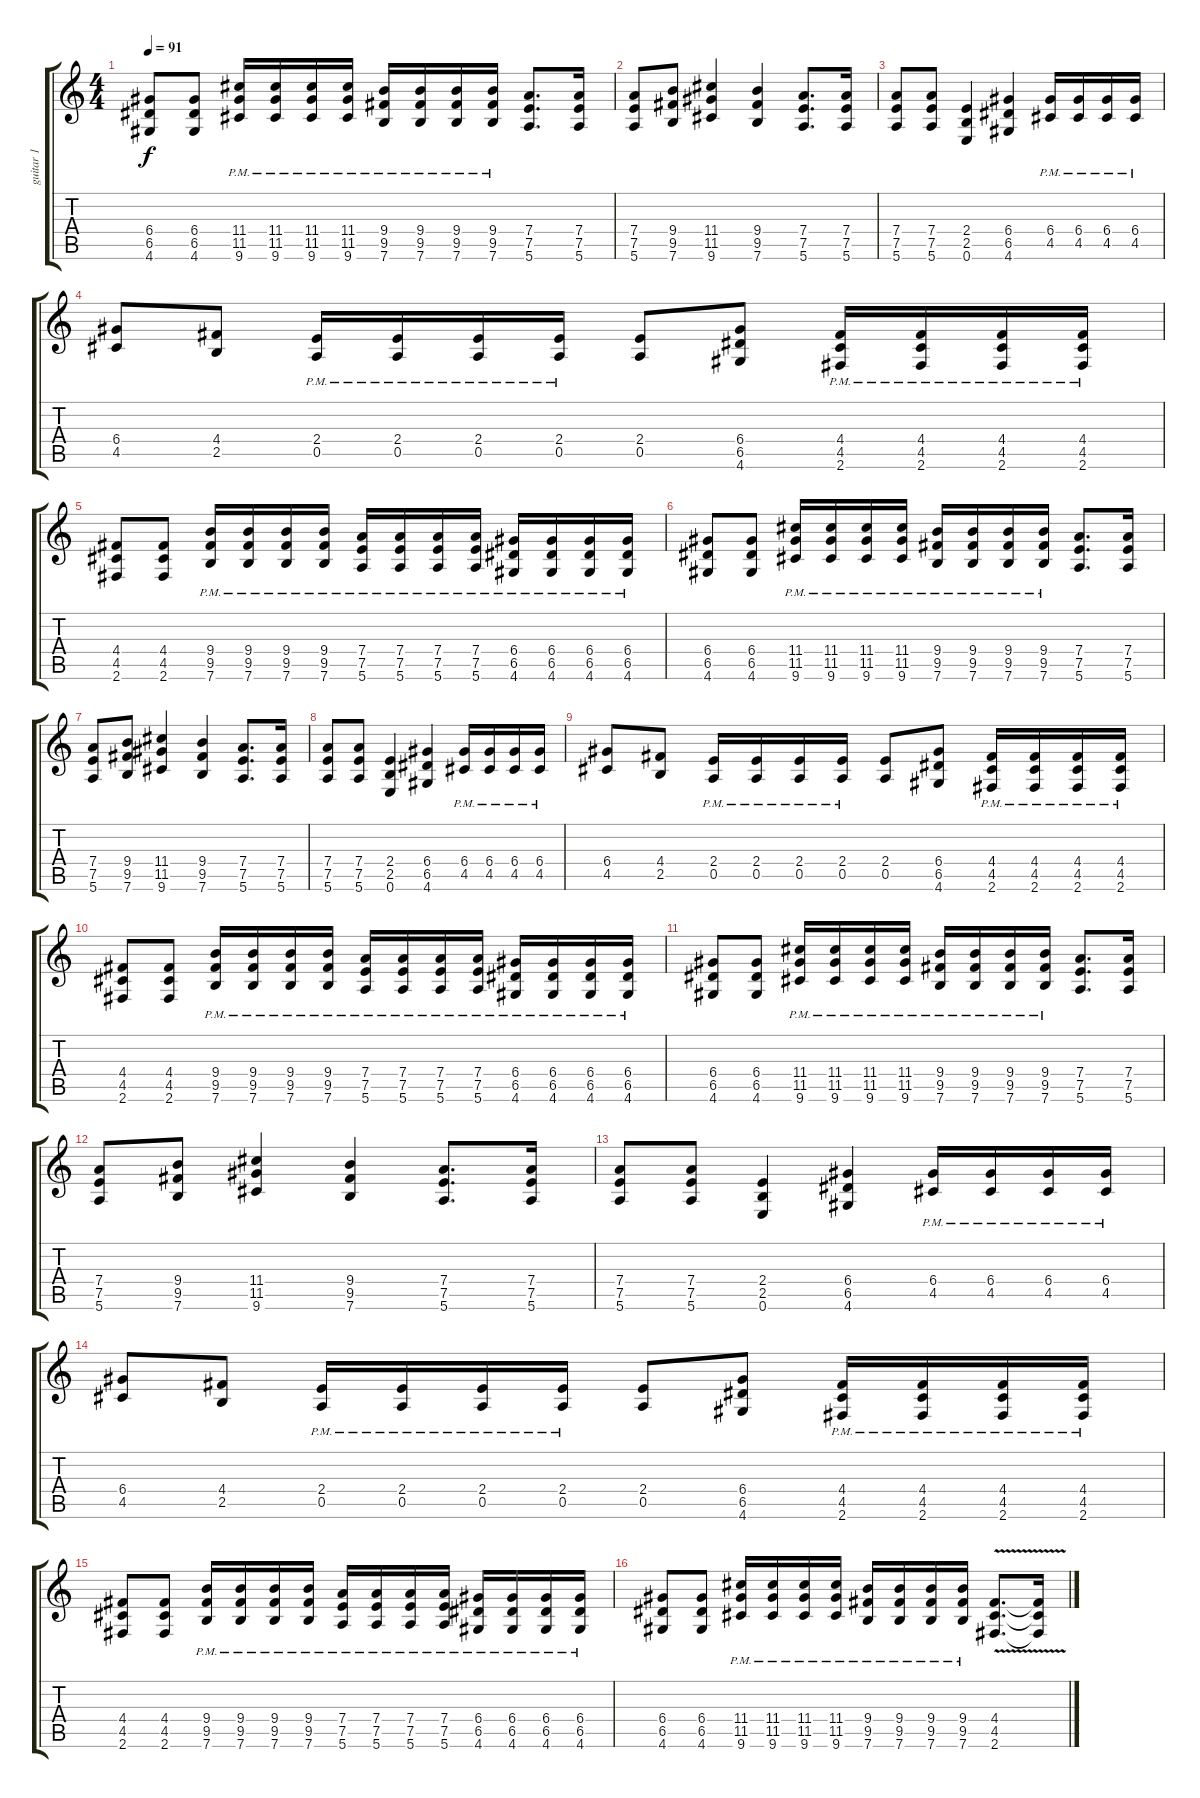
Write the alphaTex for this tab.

\track ("guitar 1" "guitar 1") {instrument distortionguitar}
\staff {score tabs}
\tuning (E4 B3 G3 D3 A2 E2) {hide}
\ts (4 4)
\tempo 91
\clef g2
\ks c
(6.4 6.5 4.6).8{dy f} (6.4 6.5 4.6).8 (11.4{pm} 11.5{pm} 9.6{pm}).16 (11.4{pm} 11.5{pm} 9.6{pm}).16 (11.4{pm} 11.5{pm} 9.6{pm}).16 (11.4{pm} 11.5{pm} 9.6{pm}).16 (9.4{pm} 9.5{pm} 7.6{pm}).16 (9.4{pm} 9.5{pm} 7.6{pm}).16 (9.4{pm} 9.5{pm} 7.6{pm}).16 (9.4{pm} 9.5{pm} 7.6{pm}).16 (7.4 7.5 5.6).8{d} (7.4 7.5 5.6).16 |
(7.4 7.5 5.6).8 (9.4 9.5 7.6).8 (11.4 11.5 9.6).4 (9.4 9.5 7.6).4 (7.4 7.5 5.6).8{d} (7.4 7.5 5.6).16 |
(7.4 7.5 5.6).8 (7.4 7.5 5.6).8 (2.4 2.5 0.6).4 (6.4 6.5 4.6).4 (6.4{pm} 4.5{pm}).16 (6.4{pm} 4.5{pm}).16 (6.4{pm} 4.5{pm}).16 (6.4{pm} 4.5{pm}).16 |
(6.4 4.5).8 (4.4 2.5).8 (2.4{pm} 0.5{pm}).16 (2.4{pm} 0.5{pm}).16 (2.4{pm} 0.5{pm}).16 (2.4{pm} 0.5{pm}).16 (2.4 0.5).8 (6.4 6.5 4.6).8 (4.4{pm} 4.5{pm} 2.6{pm}).16 (4.4{pm} 4.5{pm} 2.6{pm}).16 (4.4{pm} 4.5{pm} 2.6{pm}).16 (4.4{pm} 4.5{pm} 2.6{pm}).16 |
(4.4 4.5 2.6).8 (4.4 4.5 2.6).8 (9.4{pm} 9.5{pm} 7.6{pm}).16 (9.4{pm} 9.5{pm} 7.6{pm}).16 (9.4{pm} 9.5{pm} 7.6{pm}).16 (9.4{pm} 9.5{pm} 7.6{pm}).16 (7.4{pm} 7.5{pm} 5.6{pm}).16 (7.4{pm} 7.5{pm} 5.6{pm}).16 (7.4{pm} 7.5{pm} 5.6{pm}).16 (7.4{pm} 7.5{pm} 5.6{pm}).16 (6.4{pm} 6.5{pm} 4.6{pm}).16 (6.4{pm} 6.5{pm} 4.6{pm}).16 (6.4{pm} 6.5{pm} 4.6{pm}).16 (6.4 6.5{pm} 4.6).16 |
(6.4 6.5 4.6).8 (6.4 6.5 4.6).8 (11.4{pm} 11.5{pm} 9.6{pm}).16 (11.4{pm} 11.5{pm} 9.6{pm}).16 (11.4{pm} 11.5{pm} 9.6{pm}).16 (11.4{pm} 11.5{pm} 9.6{pm}).16 (9.4{pm} 9.5{pm} 7.6{pm}).16 (9.4{pm} 9.5{pm} 7.6{pm}).16 (9.4{pm} 9.5{pm} 7.6{pm}).16 (9.4{pm} 9.5{pm} 7.6{pm}).16 (7.4 7.5 5.6).8{d} (7.4 7.5 5.6).16 |
(7.4 7.5 5.6).8 (9.4 9.5 7.6).8 (11.4 11.5 9.6).4 (9.4 9.5 7.6).4 (7.4 7.5 5.6).8{d} (7.4 7.5 5.6).16 |
(7.4 7.5 5.6).8 (7.4 7.5 5.6).8 (2.4 2.5 0.6).4 (6.4 6.5 4.6).4 (6.4{pm} 4.5{pm}).16 (6.4{pm} 4.5{pm}).16 (6.4{pm} 4.5{pm}).16 (6.4{pm} 4.5{pm}).16 |
(6.4 4.5).8 (4.4 2.5).8 (2.4{pm} 0.5{pm}).16 (2.4{pm} 0.5{pm}).16 (2.4{pm} 0.5{pm}).16 (2.4{pm} 0.5{pm}).16 (2.4 0.5).8 (6.4 6.5 4.6).8 (4.4{pm} 4.5{pm} 2.6{pm}).16 (4.4{pm} 4.5{pm} 2.6{pm}).16 (4.4{pm} 4.5{pm} 2.6{pm}).16 (4.4{pm} 4.5{pm} 2.6{pm}).16 |
(4.4 4.5 2.6).8 (4.4 4.5 2.6).8 (9.4{pm} 9.5{pm} 7.6{pm}).16 (9.4{pm} 9.5{pm} 7.6{pm}).16 (9.4{pm} 9.5{pm} 7.6{pm}).16 (9.4{pm} 9.5{pm} 7.6{pm}).16 (7.4{pm} 7.5{pm} 5.6{pm}).16 (7.4{pm} 7.5{pm} 5.6{pm}).16 (7.4{pm} 7.5{pm} 5.6{pm}).16 (7.4{pm} 7.5{pm} 5.6{pm}).16 (6.4{pm} 6.5{pm} 4.6{pm}).16 (6.4{pm} 6.5{pm} 4.6{pm}).16 (6.4{pm} 6.5{pm} 4.6{pm}).16 (6.4 6.5{pm} 4.6).16 |
(6.4 6.5 4.6).8 (6.4 6.5 4.6).8 (11.4{pm} 11.5{pm} 9.6{pm}).16 (11.4{pm} 11.5{pm} 9.6{pm}).16 (11.4{pm} 11.5{pm} 9.6{pm}).16 (11.4{pm} 11.5{pm} 9.6{pm}).16 (9.4{pm} 9.5{pm} 7.6{pm}).16 (9.4{pm} 9.5{pm} 7.6{pm}).16 (9.4{pm} 9.5{pm} 7.6{pm}).16 (9.4{pm} 9.5{pm} 7.6{pm}).16 (7.4 7.5 5.6).8{d} (7.4 7.5 5.6).16 |
(7.4 7.5 5.6).8 (9.4 9.5 7.6).8 (11.4 11.5 9.6).4 (9.4 9.5 7.6).4 (7.4 7.5 5.6).8{d} (7.4 7.5 5.6).16 |
(7.4 7.5 5.6).8 (7.4 7.5 5.6).8 (2.4 2.5 0.6).4 (6.4 6.5 4.6).4 (6.4{pm} 4.5{pm}).16 (6.4{pm} 4.5{pm}).16 (6.4{pm} 4.5{pm}).16 (6.4{pm} 4.5{pm}).16 |
(6.4 4.5).8 (4.4 2.5).8 (2.4{pm} 0.5{pm}).16 (2.4{pm} 0.5{pm}).16 (2.4{pm} 0.5{pm}).16 (2.4{pm} 0.5{pm}).16 (2.4 0.5).8 (6.4 6.5 4.6).8 (4.4{pm} 4.5{pm} 2.6{pm}).16 (4.4{pm} 4.5{pm} 2.6{pm}).16 (4.4{pm} 4.5{pm} 2.6{pm}).16 (4.4{pm} 4.5{pm} 2.6{pm}).16 |
(4.4 4.5 2.6).8 (4.4 4.5 2.6).8 (9.4{pm} 9.5{pm} 7.6{pm}).16 (9.4{pm} 9.5{pm} 7.6{pm}).16 (9.4{pm} 9.5{pm} 7.6{pm}).16 (9.4{pm} 9.5{pm} 7.6{pm}).16 (7.4{pm} 7.5{pm} 5.6{pm}).16 (7.4{pm} 7.5{pm} 5.6{pm}).16 (7.4{pm} 7.5{pm} 5.6{pm}).16 (7.4{pm} 7.5{pm} 5.6{pm}).16 (6.4{pm} 6.5{pm} 4.6{pm}).16 (6.4{pm} 6.5{pm} 4.6{pm}).16 (6.4{pm} 6.5{pm} 4.6{pm}).16 (6.4 6.5{pm} 4.6).16 |
(6.4 6.5 4.6).8 (6.4 6.5 4.6).8 (11.4{pm} 11.5{pm} 9.6{pm}).16 (11.4{pm} 11.5{pm} 9.6{pm}).16 (11.4{pm} 11.5{pm} 9.6{pm}).16 (11.4{pm} 11.5{pm} 9.6{pm}).16 (9.4{pm} 9.5{pm} 7.6{pm}).16 (9.4{pm} 9.5{pm} 7.6{pm}).16 (9.4{pm} 9.5{pm} 7.6{pm}).16 (9.4{pm} 9.5{pm} 7.6{pm}).16 (4.4{v} 4.5 2.6).8{d} (4.4{t} 4.5{t} 2.6{t}).16
